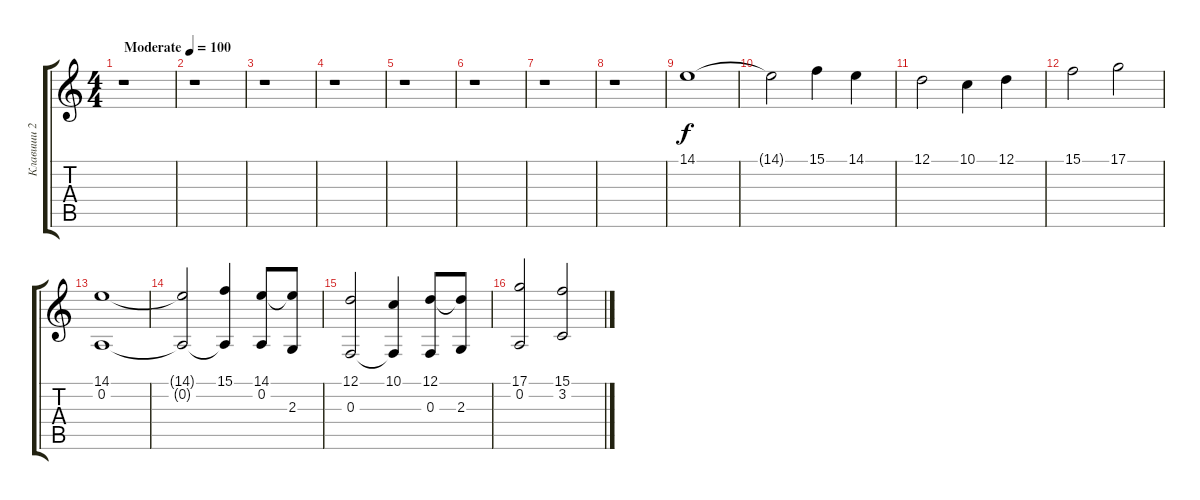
\track ("Клавиши 2" "Клавиши 2") {instrument choiraahs}
\staff {score tabs}
\tuning (D4 A3 F3 C3 G2 D2) {hide}
\ts (4 4)
\tempo (100 "Moderate")
\clef g2
\ks c
r.1{dy f instrument choiraahs} |
r.1 |
r.1 |
r.1 |
r.1 |
r.1 |
r.1 |
r.1 |
14.1.1 |
14.1{t}.2 15.1.4 14.1.4 |
12.1.2 10.1.4 12.1.4 |
15.1.2 17.1.2 |
(14.1 0.2).1 |
(14.1{t} 0.2{t}).2 (15.1 0.2{t}).4 (14.1 0.2).8 (14.1{t} 2.3).8 |
(12.1 0.3).2 (10.1 0.3{t}).4 (12.1 0.3).8 (12.1{t} 2.3).8 |
(17.1 0.2).2 (15.1 3.2).2
